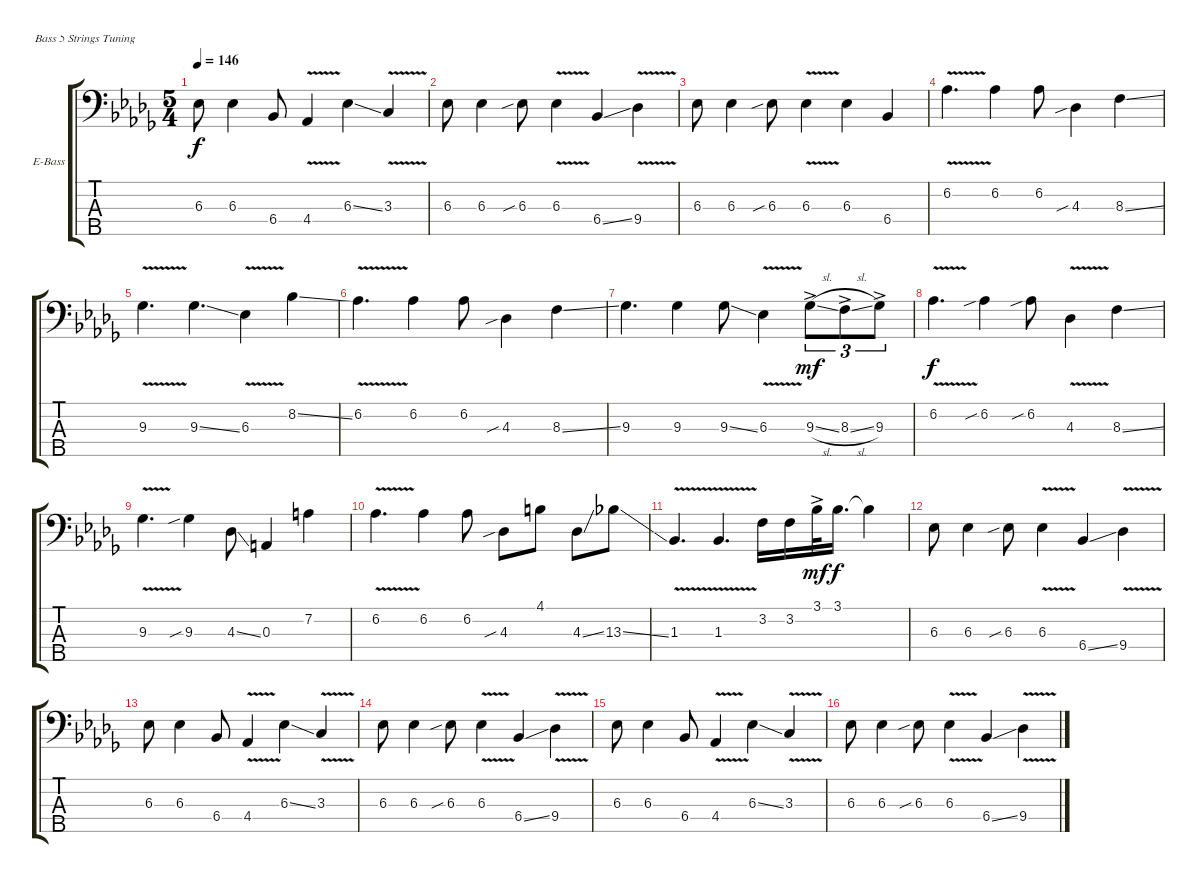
\bracketExtendMode groupsimilarinstruments
\firstSystemTrackNameOrientation horizontal
\otherSystemsTrackNameOrientation horizontal
\track ("Ron Carter Bass" "E-Bass") {instrument electricbassfinger}
\staff {score tabs}
\tuning (G2 D2 A1 E1 B0)
\ts (5 4)
\tempo 146
\clef f4
\ks db
6.3.8{dy f} 6.3.4 6.4.8 4.4{v}.4 6.3{ss}.4 3.3{v}.4 |
6.3.8 6.3.4 6.3{sib}.8 6.3{v}.4 6.4{ss}.4 9.4{v}.4 |
6.3.8 6.3.4 6.3{sib}.8 6.3{v}.4 6.3.4 6.4.4 |
6.2{v}.4{d} 6.2.4 6.2.8 4.3{sib}.4 8.3{ss}.4 |
9.3{v}.4{d} 9.3{ss}.4{d} 6.3{v}.4 8.2{ss}.4 |
6.2{v}.4{d} 6.2.4 6.2.8 4.3{sib}.4 8.3{ss}.4 |
9.3.4{d} 9.3.4 9.3{ss}.8 6.3{v}.4 9.3{sl ac}.8{tu (3 2) dy mf} 8.3{sl ac}.8{tu (3 2)} 9.3{ac}.8{tu (3 2)} |
6.2{v}.4{d dy f} 6.2{sib}.4 6.2{sib}.8 4.3{v}.4 8.3{ss}.4 |
9.3{v}.4{d} 9.3{sib}.4 4.3{ss}.8 0.3.4 7.2.4 |
6.2{v}.4{d} 6.2.4 6.2.8 4.3{sib}.8 4.1.8 4.3{ss}.8 13.3{ss}.8 |
1.3{v}.4{d} 1.3{v}.4{d} 3.2.16 3.2.16 3.1{ac}.32{dy mf} 3.1.16{d dy f} 3.1{t}.4 |
6.3.8 6.3.4 6.3{sib}.8 6.3{v}.4 6.4{ss}.4 9.4{v}.4 |
6.3.8 6.3.4 6.4.8 4.4{v}.4 6.3{ss}.4 3.3{v}.4 |
6.3.8 6.3.4 6.3{sib}.8 6.3{v}.4 6.4{ss}.4 9.4{v}.4 |
6.3.8 6.3.4 6.4.8 4.4{v}.4 6.3{ss}.4 3.3{v}.4 |
6.3.8 6.3.4 6.3{sib}.8 6.3{v}.4 6.4{ss}.4 9.4{v}.4
